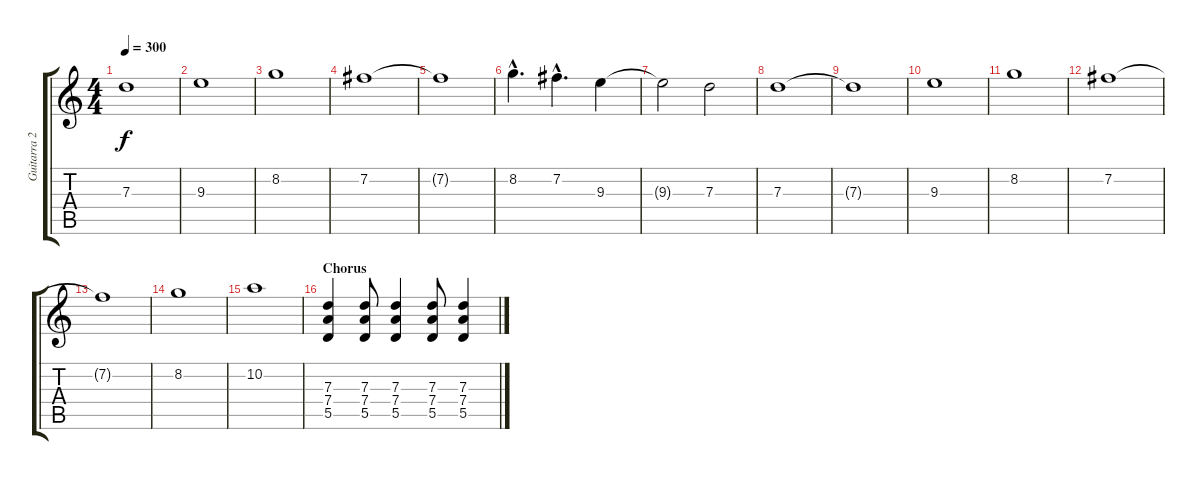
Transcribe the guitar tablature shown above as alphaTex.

\track ("Guitarra 2 - Erik" "Guitarra 2") {instrument distortionguitar}
\staff {score tabs}
\tuning (E4 B3 G3 D3 A2 E2) {hide}
\ts (4 4)
\tempo 300
\clef g2
\ks c
7.3{t}.1{dy f} |
9.3.1 |
8.2.1 |
7.2.1 |
7.2{t}.1 |
8.2{hac}.4{d} 7.2{hac}.4{d} 9.3.4 |
9.3{t}.2 7.3.2 |
7.3.1 |
7.3{t}.1 |
9.3.1 |
8.2.1 |
7.2.1 |
7.2{t}.1 |
8.2.1 |
10.2.1 |
\section ("" "Chorus")
(7.3 7.4 5.5).4 (7.3 7.4 5.5).8 (7.3 7.4 5.5).4 (7.3 7.4 5.5).8 (7.3 7.4 5.5).4
